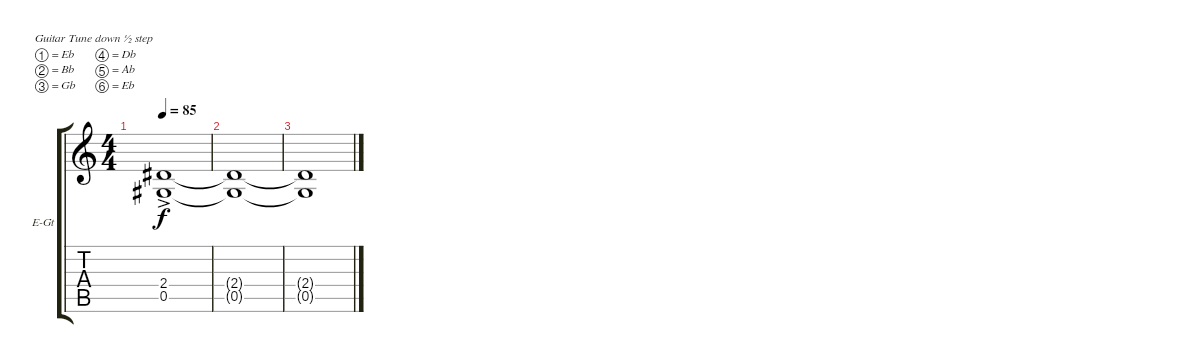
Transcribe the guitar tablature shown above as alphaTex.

\defaultSystemsLayout 4
\bracketExtendMode groupsimilarinstruments
\firstSystemTrackNameOrientation horizontal
\otherSystemsTrackNameOrientation horizontal
\track ("Electric Guitar" "E-Gt") {instrument distortionguitar}
\staff {score tabs}
\tuning (Eb4 Bb3 Gb3 Db3 Ab2 Eb2)
\ts (4 4)
\tempo 85
\clef g2
\scale
0.333333
\ks c
(2.4{ac} 0.5{ac}).1{dy f} |
(2.4{t} 0.5{t}).1 |
(2.4{t} 0.5{t}).1
